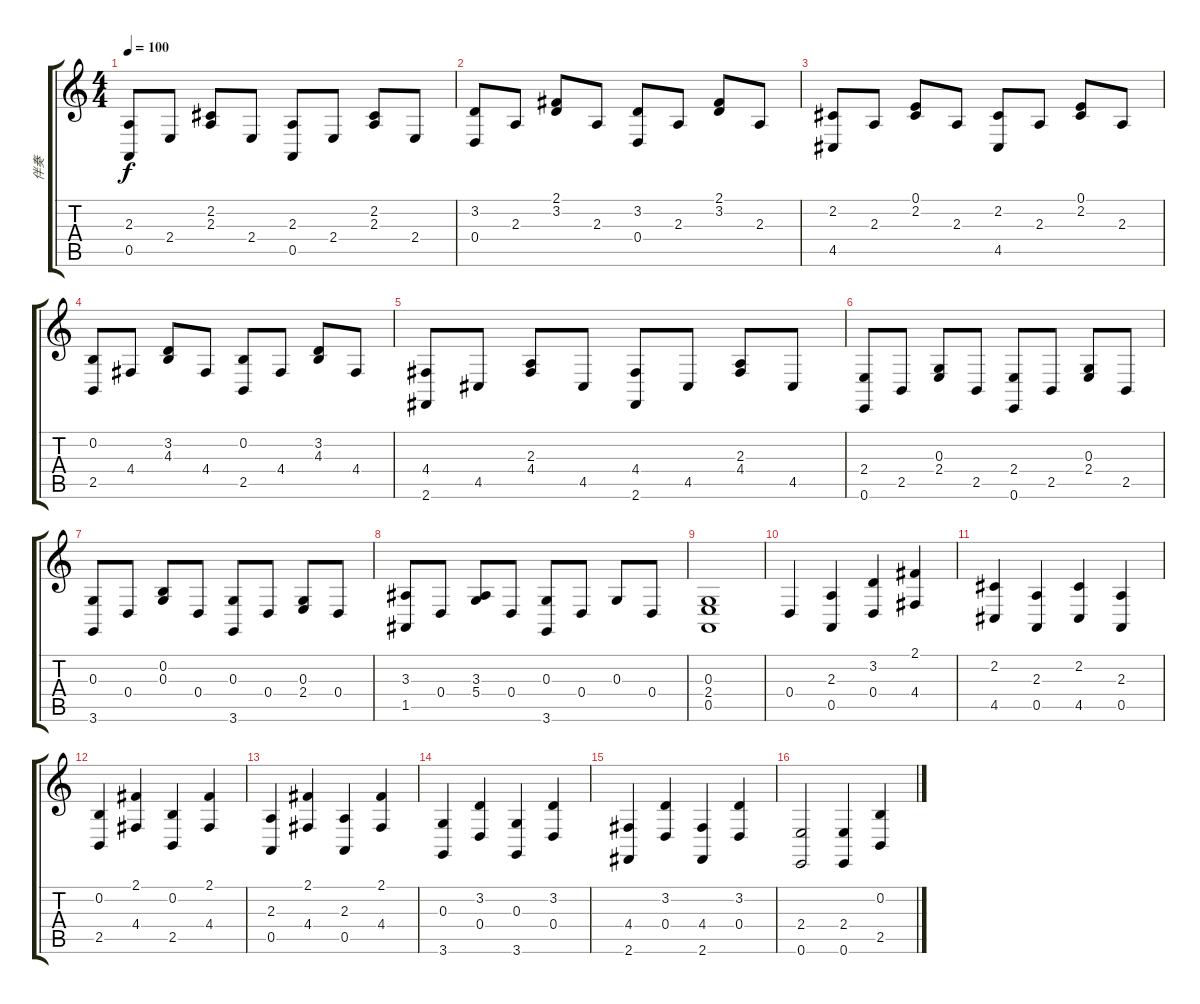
\track ("伴奏" "伴奏") {instrument acousticgrandpiano}
\staff {score tabs}
\tuning (E4 B3 G3 D3 A2 E2) {hide}
\ts (4 4)
\tempo 100
\clef g2
\ks c
(2.3 0.5).8{dy f} 2.4.8 (2.2 2.3).8 2.4.8 (2.3 0.5).8 2.4.8 (2.2 2.3).8 2.4.8 |
(3.2 0.4).8 2.3.8 (2.1 3.2).8 2.3.8 (3.2 0.4).8 2.3.8 (2.1 3.2).8 2.3.8 |
(2.2 4.5).8 2.3.8 (0.1 2.2).8 2.3.8 (2.2 4.5).8 2.3.8 (0.1 2.2).8 2.3.8 |
(0.2 2.5).8 4.4.8 (3.2 4.3).8 4.4.8 (0.2 2.5).8 4.4.8 (3.2 4.3).8 4.4.8 |
(4.4 2.6).8 4.5.8 (2.3 4.4).8 4.5.8 (4.4 2.6).8 4.5.8 (2.3 4.4).8 4.5.8 |
(2.4 0.6).8 2.5.8 (0.3 2.4).8 2.5.8 (2.4 0.6).8 2.5.8 (0.3 2.4).8 2.5.8 |
(0.3 3.6).8 0.4.8 (0.2 0.3).8 0.4.8 (0.3 3.6).8 0.4.8 (0.3 2.4).8 0.4.8 |
(3.3 1.5).8 0.4.8 (3.3 5.4).8 0.4.8 (0.3 3.6).8 0.4.8 0.3.8 0.4.8 |
(0.3 2.4 0.5).1 |
0.4.4 (2.3 0.5).4 (3.2 0.4).4 (2.1 4.4).4 |
(2.2 4.5).4 (2.3 0.5).4 (2.2 4.5).4 (2.3 0.5).4 |
(0.2 2.5).4 (2.1 4.4).4 (0.2 2.5).4 (2.1 4.4).4 |
(2.3 0.5).4 (2.1 4.4).4 (2.3 0.5).4 (2.1 4.4).4 |
(0.3 3.6).4 (3.2 0.4).4 (0.3 3.6).4 (3.2 0.4).4 |
(4.4 2.6).4 (3.2 0.4).4 (4.4 2.6).4 (3.2 0.4).4 |
(2.4 0.6).2 (2.4 0.6).4 (0.2 2.5).4
